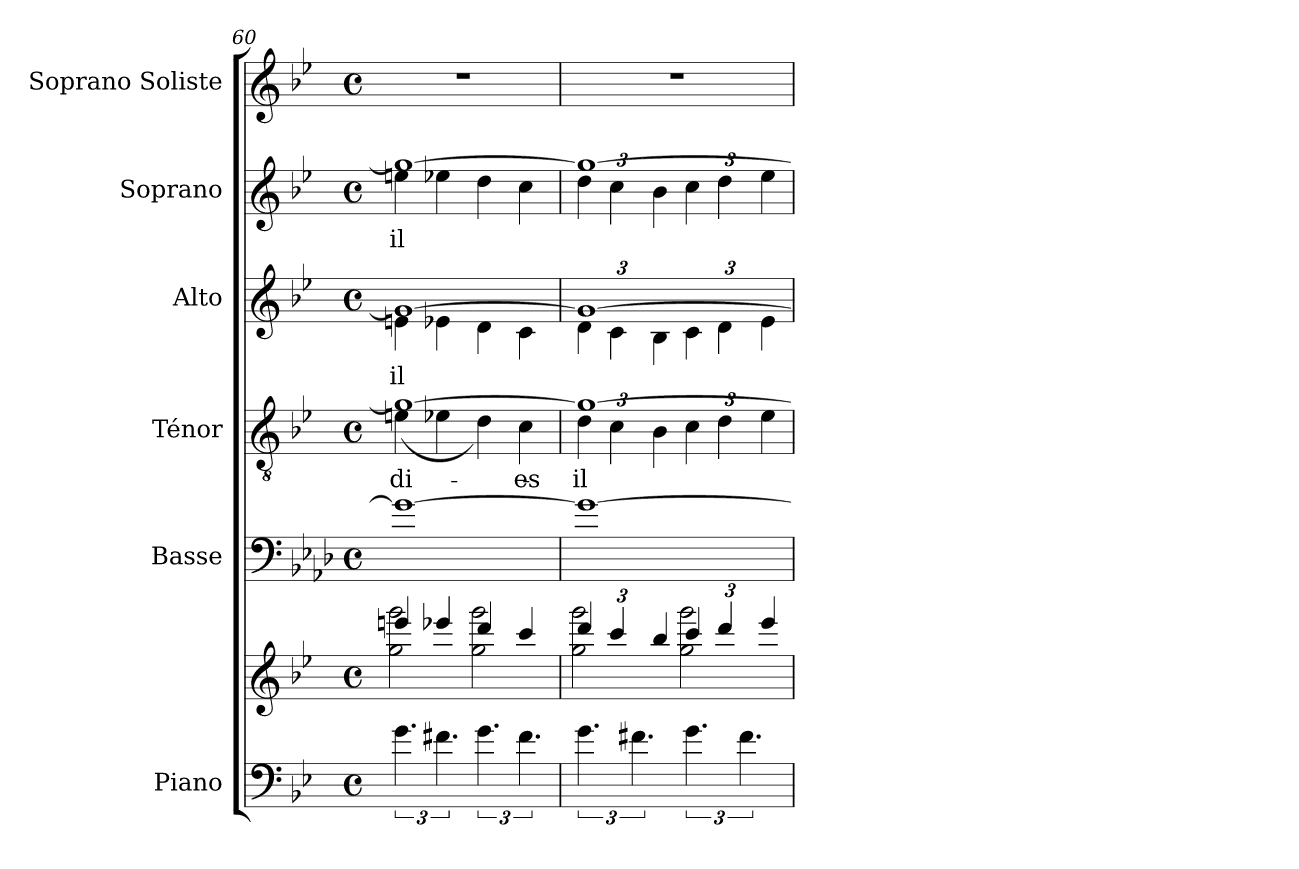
**kern	**kern	**kern	**kern	**text	**kern	**text	**kern	**text	**kern
*part6	*part6	*part5	*part4	*part4	*part3	*part3	*part2	*part2	*part1
*staff7	*staff6	*staff5	*staff4	*staff4	*staff3	*staff3	*staff2	*staff2	*staff1
*I"Piano	*	*I"Basse	*I"Ténor	*	*I"Alto	*	*I"Soprano	*	*I"Soprano Soliste
*I'Pno.	*	*I'B.	*I'T.	*	*I'A.	*	*I'S.	*	*
*clefF4	*clefG2	*clefF4	*clefGv2	*	*clefG2	*	*clefG2	*	*clefG2
*	*	*ITrd8c14	*	*	*	*	*	*	*
*k[b-e-]	*k[b-e-]	*k[b-e-a-d-]	*k[b-e-]	*	*k[b-e-]	*	*k[b-e-]	*	*k[b-e-]
*M4/4	*M4/4	*M4/4	*M4/4	*	*M4/4	*	*M4/4	*	*M4/4
*met(c)	*met(c)	*met(c)	*met(c)	*	*met(c)	*	*met(c)	*	*met(c)
=60	=60	=60	=60	=60	=60	=60	=60	=60	=60
*	*^	*	*^	*	*^	*	*^	*	*
6.g\	4eeen/	2gg\ 2ggg\	1Gi_	1g_	(4en\	di-	1g_	4en\	il	1gg_	4een\	il	1r
6.f#X\	4eee-X/	.	.	.	4e-X\	.	.	4e-X\	-	.	4ee-X\	-	.
6.g\	4ddd/	2gg\ 2ggg\	.	.	4d\)	.	.	4d\	-	.	4dd\	-	.
6.f#\	4ccc/	.	.	.	4c\	-es	.	4c\	-	.	4cc\	-	.
=61	=61	=61	=61	=61	=61	=61	=61	=61	=61	=61	=61	=61	=61
*	*Xbrackettup	*	*	*	*Xbrackettup	*	*	*Xbrackettup	*	*	*Xbrackettup	*	*
6.g\	6ddd/	2gg\ 2ggg\	1Gi_	1g_	6d\	il	1g_	6d\	-	1gg_	6dd\	-	1r
.	6ccc/	.	.	.	6c\	-	.	6c\	-	.	6cc\	-	.
6.f#X\	.	.	.	.	.	.	.	.	.	.	.	.	.
.	6bb-/	.	.	.	6B-\	-	.	6B-\	-	.	6b-\	-	.
6.g\	6ccc/	2gg\ 2ggg\	.	.	6c\	-	.	6c\	-	.	6cc\	-	.
.	6ddd/	.	.	.	6d\	-	.	6d\	-	.	6dd\	-	.
6.f#\	.	.	.	.	.	.	.	.	.	.	.	.	.
.	6eee-/	.	.	.	6e-\	-	.	6e-\	-	.	6ee-\	-	.
*	*	*	*	*v	*v	*	*	*	*	*v	*v	*	*
*	*v	*v	*	*	*	*v	*v	*	*	*	*
=	=	=	=	=	=	=	=	=	=
*-	*-	*-	*-	*-	*-	*-	*-	*-	*-
